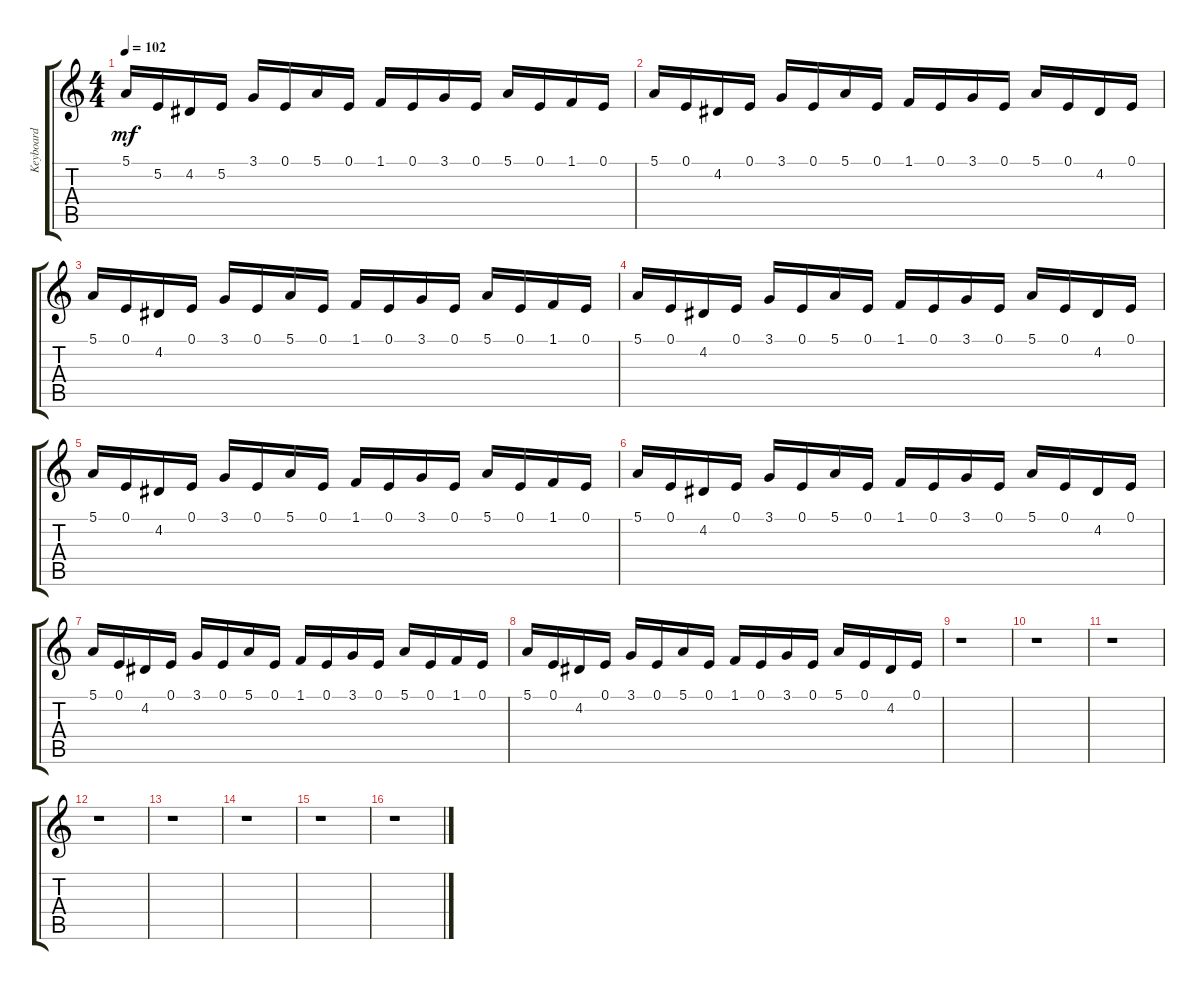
\track ("Keyboard" "Keyboard") {instrument stringensemble1}
\staff {score tabs}
\tuning (E4 B3 G3 D3 A2 E2) {hide}
\ts (4 4)
\tempo 102
\clef g2
\ks c
5.1.16{dy mf} 5.2.16 4.2.16 5.2.16 3.1.16 0.1.16 5.1.16 0.1.16 1.1.16 0.1.16 3.1.16 0.1.16 5.1.16 0.1.16 1.1.16 0.1.16 |
5.1.16 0.1.16 4.2.16 0.1.16 3.1.16 0.1.16 5.1.16 0.1.16 1.1.16 0.1.16 3.1.16 0.1.16 5.1.16 0.1.16 4.2.16 0.1.16 |
5.1.16 0.1.16 4.2.16 0.1.16 3.1.16 0.1.16 5.1.16 0.1.16 1.1.16 0.1.16 3.1.16 0.1.16 5.1.16 0.1.16 1.1.16 0.1.16 |
5.1.16 0.1.16 4.2.16 0.1.16 3.1.16 0.1.16 5.1.16 0.1.16 1.1.16 0.1.16 3.1.16 0.1.16 5.1.16 0.1.16 4.2.16 0.1.16 |
5.1.16 0.1.16 4.2.16 0.1.16 3.1.16 0.1.16 5.1.16 0.1.16 1.1.16 0.1.16 3.1.16 0.1.16 5.1.16 0.1.16 1.1.16 0.1.16 |
5.1.16 0.1.16 4.2.16 0.1.16 3.1.16 0.1.16 5.1.16 0.1.16 1.1.16 0.1.16 3.1.16 0.1.16 5.1.16 0.1.16 4.2.16 0.1.16 |
5.1.16 0.1.16 4.2.16 0.1.16 3.1.16 0.1.16 5.1.16 0.1.16 1.1.16 0.1.16 3.1.16 0.1.16 5.1.16 0.1.16 1.1.16 0.1.16 |
5.1.16 0.1.16 4.2.16 0.1.16 3.1.16 0.1.16 5.1.16 0.1.16 1.1.16 0.1.16 3.1.16 0.1.16 5.1.16 0.1.16 4.2.16 0.1.16 |
r.1 |
r.1 |
r.1 |
r.1 |
r.1 |
r.1 |
r.1 |
r.1
